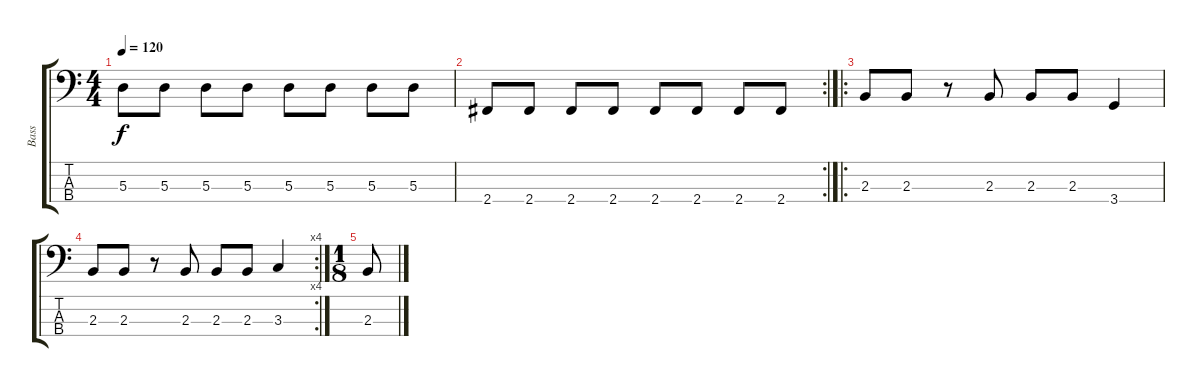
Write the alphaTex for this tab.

\track ("Bass" "Bass") {instrument electricbassfinger}
\staff {score tabs}
\tuning (G2 D2 A1 E1) {hide}
\ts (4 4)
\tempo 120
\clef f4
\ks c
5.3.8{dy f} 5.3.8 5.3.8 5.3.8 5.3.8 5.3.8 5.3.8 5.3.8 |
\rc 2
2.4.8 2.4.8 2.4.8 2.4.8 2.4.8 2.4.8 2.4.8 2.4.8 |
\ro
2.3.8 2.3.8 r.8 2.3.8 2.3.8 2.3.8 3.4.4 |
\rc 4
2.3.8 2.3.8 r.8 2.3.8 2.3.8 2.3.8 3.3.4 |
\ts (1 8)
2.3.8
